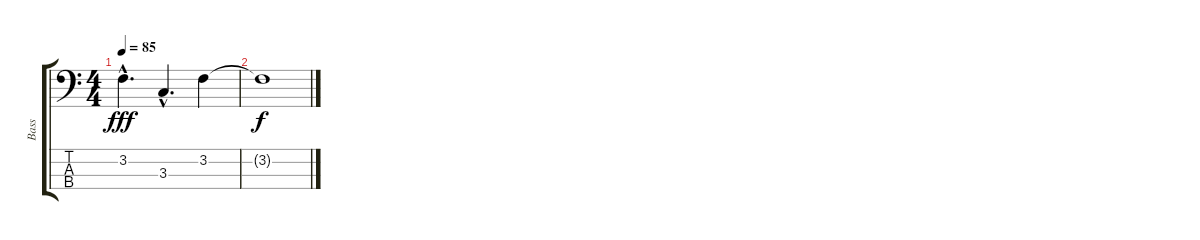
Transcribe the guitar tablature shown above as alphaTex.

\track ("Bass" "Bass") {instrument electricbassfinger}
\staff {score tabs}
\tuning (G2 D2 A1 E1) {hide}
\ts (4 4)
\tempo 85
\clef f4
\ks c
3.2{hac}.4{d dy fff} 3.3{hac}.4{d} 3.2.4 |
3.2{t}.1{dy f}
